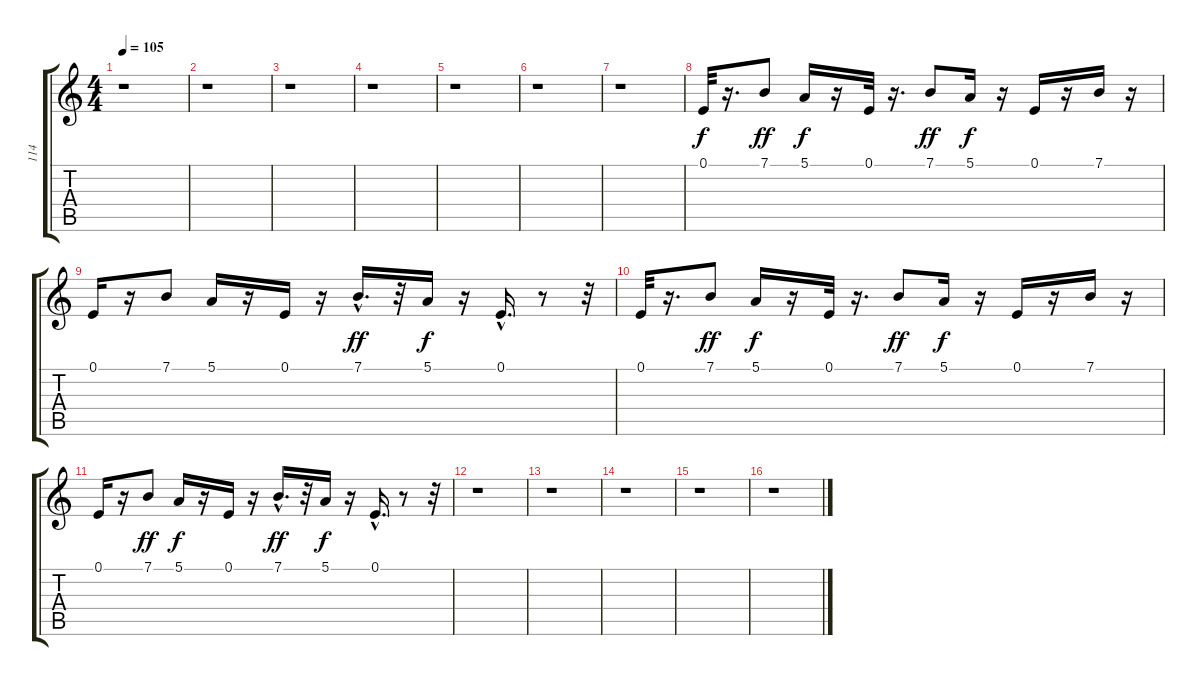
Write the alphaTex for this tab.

\track ("114" "114") {instrument agogo}
\staff {score tabs}
\tuning (E4 B3 G3 D3 A2 E2) {hide}
\ts (4 4)
\tempo 105
\clef g2
\ks c
r.1{dy f} |
r.1 |
r.1 |
r.1 |
r.1 |
r.1 |
r.1 |
0.1.32 r.16{d} 7.1.8{dy ff} 5.1.16{dy f} r.16 0.1.32 r.16{d} 7.1.8{dy ff} 5.1.16{dy f} r.16 0.1.16 r.16 7.1.16 r.16 |
0.1.16 r.16 7.1.8 5.1.16 r.16 0.1.16 r.16 7.1{hac}.16{d dy ff} r.32 5.1.16{dy f} r.16 0.1{hac}.16{d} r.8 r.32 |
0.1.32 r.16{d} 7.1.8{dy ff} 5.1.16{dy f} r.16 0.1.32 r.16{d} 7.1.8{dy ff} 5.1.16{dy f} r.16 0.1.16 r.16 7.1.16 r.16 |
0.1.16 r.16 7.1.8{dy ff} 5.1.16{dy f} r.16 0.1.16 r.16 7.1{hac}.16{d dy ff} r.32 5.1.16{dy f} r.16 0.1{hac}.16{d} r.8 r.32 |
r.1 |
r.1 |
r.1 |
r.1 |
r.1
